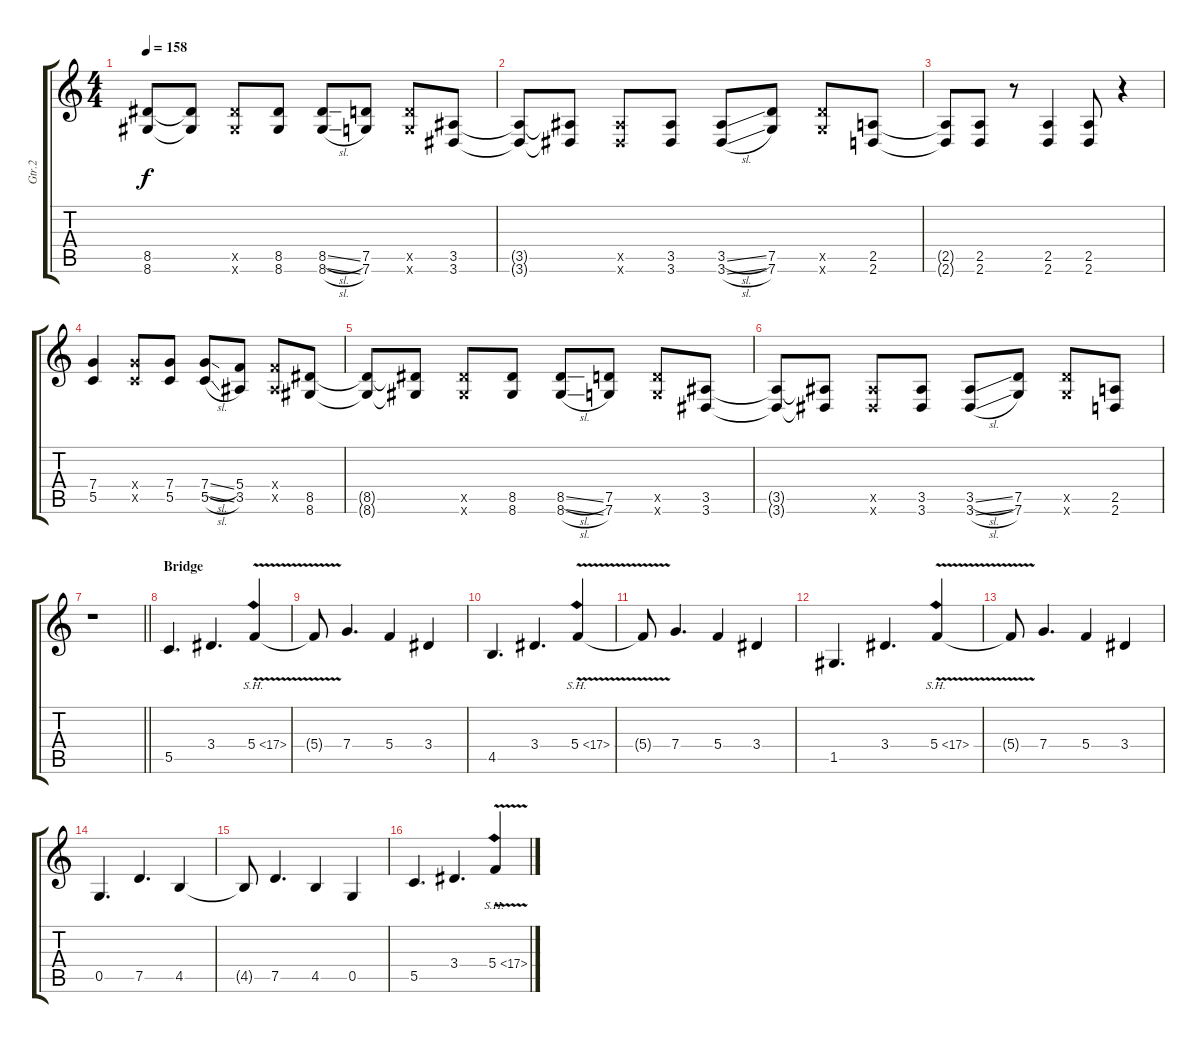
\track ("Gtr.2" "Gtr.2") {instrument distortionguitar}
\staff {score tabs}
\tuning (D4 A3 F3 C3 G2 C2) {hide}
\ts (4 4)
\tempo 158
\clef g2
\ks c
(8.5{t} 8.6{t}).8{dy f} (8.5{t} 8.6{t}).8 (8.5{x} 8.6{x}).8 (8.5 8.6).8 (8.5{sl} 8.6{sl}).8 (7.5 7.6).8 (7.5{x} 7.6{x}).8 (3.5 3.6).8 |
(3.5{t} 3.6{t}).8 (3.5{t} 3.6{t}).8 (3.5{x} 3.6{x}).8 (3.5 3.6).8 (3.5{sl} 3.6{sl}).8 (7.5 7.6).8 (7.5{x} 7.6{x}).8 (2.5 2.6).8 |
(2.5{t} 2.6{t}).8 (2.5 2.6).8 r.8 (2.5 2.6).4 (2.5 2.6).8 r.4 |
(7.4 5.5).4 (7.4{x} 5.5{x}).8 (7.4 5.5).8 (7.4{sl} 5.5{sl}).8 (5.4 3.5).8 (5.4{x} 3.5{x}).8 (8.5 8.6).8 |
(8.5{t} 8.6{t}).8 (8.5{t} 8.6{t}).8 (8.5{x} 8.6{x}).8 (8.5 8.6).8 (8.5{sl} 8.6{sl}).8 (7.5 7.6).8 (7.5{x} 7.6{x}).8 (3.5 3.6).8 |
(3.5{t} 3.6{t}).8 (3.5{t} 3.6{t}).8 (3.5{x} 3.6{x}).8 (3.5 3.6).8 (3.5{sl} 3.6{sl}).8 (7.5 7.6).8 (7.5{x} 7.6{x}).8 (2.5 2.6).8 |
\barLineRight lightlight
r.1 |
\section ("" "Bridge")
5.5.4{d} 3.4.4{d} 5.4{sh 12 v}.4 |
5.4{t}.8 7.4.4{d} 5.4.4 3.4.4 |
4.5.4{d} 3.4.4{d} 5.4{sh 12 v}.4 |
5.4{t}.8 7.4.4{d} 5.4.4 3.4.4 |
1.5.4{d} 3.4.4{d} 5.4{sh 12 v}.4 |
5.4{t}.8 7.4.4{d} 5.4.4 3.4.4 |
0.5.4{d} 7.5.4{d} 4.5.4 |
4.5{t}.8 7.5.4{d} 4.5.4 0.5.4 |
5.5.4{d} 3.4.4{d} 5.4{sh 12 v}.4
